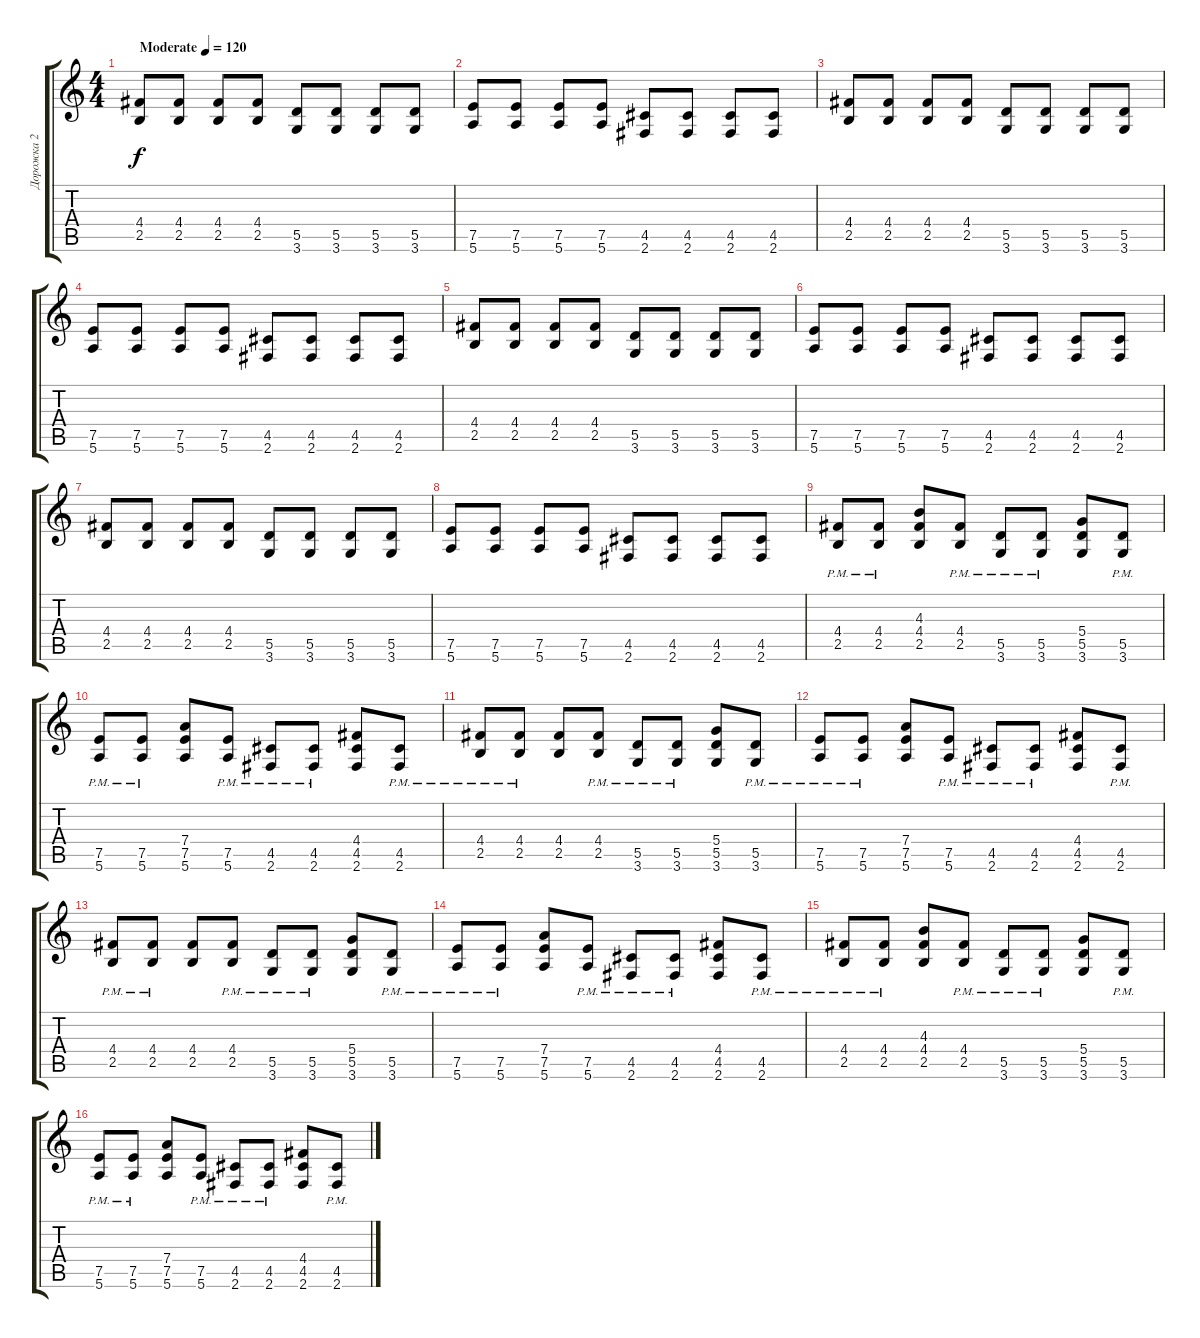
\track ("Дорожка 2" "Дорожка 2") {instrument distortionguitar}
\staff {score tabs}
\tuning (E4 B3 G3 D3 A2 E2) {hide}
\ts (4 4)
\tempo (120 "Moderate")
\clef g2
\ks c
(4.4 2.5).8{dy f instrument distortionguitar} (4.4 2.5).8 (4.4 2.5).8 (4.4 2.5).8 (5.5 3.6).8 (5.5 3.6).8 (5.5 3.6).8 (5.5 3.6).8 |
(7.5 5.6).8 (7.5 5.6).8 (7.5 5.6).8 (7.5 5.6).8 (4.5 2.6).8 (4.5 2.6).8 (4.5 2.6).8 (4.5 2.6).8 |
(4.4 2.5).8 (4.4 2.5).8 (4.4 2.5).8 (4.4 2.5).8 (5.5 3.6).8 (5.5 3.6).8 (5.5 3.6).8 (5.5 3.6).8 |
(7.5 5.6).8 (7.5 5.6).8 (7.5 5.6).8 (7.5 5.6).8 (4.5 2.6).8 (4.5 2.6).8 (4.5 2.6).8 (4.5 2.6).8 |
(4.4 2.5).8 (4.4 2.5).8 (4.4 2.5).8 (4.4 2.5).8 (5.5 3.6).8 (5.5 3.6).8 (5.5 3.6).8 (5.5 3.6).8 |
(7.5 5.6).8 (7.5 5.6).8 (7.5 5.6).8 (7.5 5.6).8 (4.5 2.6).8 (4.5 2.6).8 (4.5 2.6).8 (4.5 2.6).8 |
(4.4 2.5).8 (4.4 2.5).8 (4.4 2.5).8 (4.4 2.5).8 (5.5 3.6).8 (5.5 3.6).8 (5.5 3.6).8 (5.5 3.6).8 |
(7.5 5.6).8 (7.5 5.6).8 (7.5 5.6).8 (7.5 5.6).8 (4.5 2.6).8 (4.5 2.6).8 (4.5 2.6).8 (4.5 2.6).8 |
(4.4{pm} 2.5{pm}).8 (4.4{pm} 2.5{pm}).8 (4.3 4.4 2.5).8 (4.4{pm} 2.5{pm}).8 (5.5{pm} 3.6{pm}).8 (5.5{pm} 3.6{pm}).8 (5.4 5.5 3.6).8 (5.5{pm} 3.6{pm}).8 |
(7.5{pm} 5.6{pm}).8 (7.5{pm} 5.6{pm}).8 (7.4 7.5 5.6).8 (7.5{pm} 5.6{pm}).8 (4.5{pm} 2.6{pm}).8 (4.5{pm} 2.6{pm}).8 (4.4 4.5 2.6).8 (4.5{pm} 2.6{pm}).8 |
(4.4{pm} 2.5{pm}).8 (4.4{pm} 2.5{pm}).8 (4.4 2.5).8 (4.4{pm} 2.5{pm}).8 (5.5{pm} 3.6{pm}).8 (5.5{pm} 3.6{pm}).8 (5.4 5.5 3.6).8 (5.5{pm} 3.6{pm}).8 |
(7.5{pm} 5.6{pm}).8 (7.5{pm} 5.6{pm}).8 (7.4 7.5 5.6).8 (7.5{pm} 5.6{pm}).8 (4.5{pm} 2.6{pm}).8 (4.5{pm} 2.6{pm}).8 (4.4 4.5 2.6).8 (4.5{pm} 2.6{pm}).8 |
(4.4{pm} 2.5{pm}).8 (4.4{pm} 2.5{pm}).8 (4.4 2.5).8 (4.4{pm} 2.5{pm}).8 (5.5{pm} 3.6{pm}).8 (5.5{pm} 3.6{pm}).8 (5.4 5.5 3.6).8 (5.5{pm} 3.6{pm}).8 |
(7.5{pm} 5.6{pm}).8 (7.5{pm} 5.6{pm}).8 (7.4 7.5 5.6).8 (7.5{pm} 5.6{pm}).8 (4.5{pm} 2.6{pm}).8 (4.5{pm} 2.6{pm}).8 (4.4 4.5 2.6).8 (4.5{pm} 2.6{pm}).8 |
(4.4{pm} 2.5{pm}).8 (4.4{pm} 2.5{pm}).8 (4.3 4.4 2.5).8 (4.4{pm} 2.5{pm}).8 (5.5{pm} 3.6{pm}).8 (5.5{pm} 3.6{pm}).8 (5.4 5.5 3.6).8 (5.5{pm} 3.6{pm}).8 |
(7.5{pm} 5.6{pm}).8 (7.5{pm} 5.6{pm}).8 (7.4 7.5 5.6).8 (7.5{pm} 5.6{pm}).8 (4.5{pm} 2.6{pm}).8 (4.5{pm} 2.6{pm}).8 (4.4 4.5 2.6).8 (4.5{pm} 2.6{pm}).8
